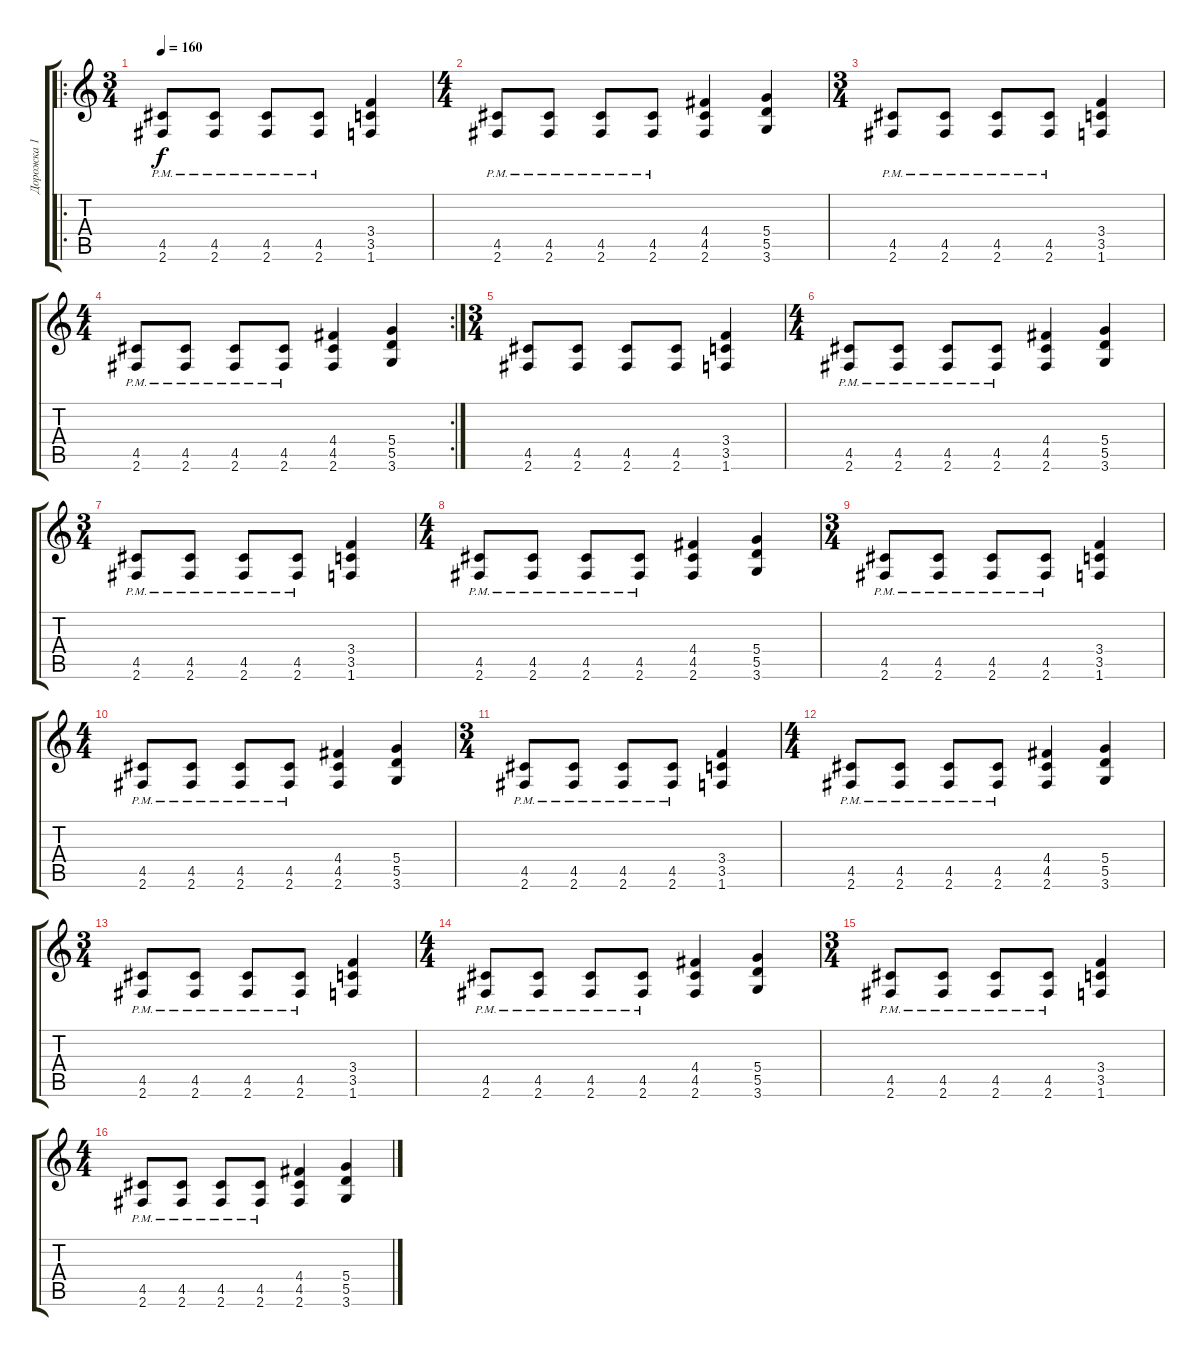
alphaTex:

\track ("Дорожка 1" "Дорожка 1") {instrument distortionguitar}
\staff {score tabs}
\tuning (E4 B3 G3 D3 A2 E2) {hide}
\ro
\ts (3 4)
\tempo 160
\clef g2
\ks c
(4.5{pm} 2.6).8{dy f instrument distortionguitar} (4.5{pm} 2.6).8 (4.5{pm} 2.6).8 (4.5{pm} 2.6).8 (3.4 3.5 1.6).4 |
\ts (4 4)
(4.5{pm} 2.6).8 (4.5{pm} 2.6).8 (4.5{pm} 2.6).8 (4.5{pm} 2.6).8 (4.4 4.5 2.6).4 (5.4 5.5 3.6).4 |
\ts (3 4)
(4.5{pm} 2.6).8 (4.5{pm} 2.6).8 (4.5{pm} 2.6).8 (4.5{pm} 2.6).8 (3.4 3.5 1.6).4 |
\rc 2
\ts (4 4)
(4.5{pm} 2.6).8 (4.5{pm} 2.6).8 (4.5{pm} 2.6).8 (4.5{pm} 2.6).8 (4.4 4.5 2.6).4 (5.4 5.5 3.6).4 |
\ts (3 4)
(4.5 2.6).8 (4.5 2.6).8 (4.5 2.6).8 (4.5 2.6).8 (3.4 3.5 1.6).4 |
\ts (4 4)
(4.5{pm} 2.6).8 (4.5{pm} 2.6).8 (4.5{pm} 2.6).8 (4.5{pm} 2.6).8 (4.4 4.5 2.6).4 (5.4 5.5 3.6).4 |
\ts (3 4)
(4.5{pm} 2.6).8 (4.5{pm} 2.6).8 (4.5{pm} 2.6).8 (4.5{pm} 2.6).8 (3.4 3.5 1.6).4 |
\ts (4 4)
(4.5{pm} 2.6).8 (4.5{pm} 2.6).8 (4.5{pm} 2.6).8 (4.5{pm} 2.6).8 (4.4 4.5 2.6).4 (5.4 5.5 3.6).4 |
\ts (3 4)
(4.5{pm} 2.6).8 (4.5{pm} 2.6).8 (4.5{pm} 2.6).8 (4.5{pm} 2.6).8 (3.4 3.5 1.6).4 |
\ts (4 4)
(4.5{pm} 2.6).8 (4.5{pm} 2.6).8 (4.5{pm} 2.6).8 (4.5{pm} 2.6).8 (4.4 4.5 2.6).4 (5.4 5.5 3.6).4 |
\ts (3 4)
(4.5{pm} 2.6).8 (4.5{pm} 2.6).8 (4.5{pm} 2.6).8 (4.5{pm} 2.6).8 (3.4 3.5 1.6).4 |
\ts (4 4)
(4.5{pm} 2.6).8 (4.5{pm} 2.6).8 (4.5{pm} 2.6).8 (4.5{pm} 2.6).8 (4.4 4.5 2.6).4 (5.4 5.5 3.6).4 |
\ts (3 4)
(4.5{pm} 2.6).8 (4.5{pm} 2.6).8 (4.5{pm} 2.6).8 (4.5{pm} 2.6).8 (3.4 3.5 1.6).4 |
\ts (4 4)
(4.5{pm} 2.6).8 (4.5{pm} 2.6).8 (4.5{pm} 2.6).8 (4.5{pm} 2.6).8 (4.4 4.5 2.6).4 (5.4 5.5 3.6).4 |
\ts (3 4)
(4.5{pm} 2.6).8 (4.5{pm} 2.6).8 (4.5{pm} 2.6).8 (4.5{pm} 2.6).8 (3.4 3.5 1.6).4 |
\ts (4 4)
(4.5{pm} 2.6).8 (4.5{pm} 2.6).8 (4.5{pm} 2.6).8 (4.5{pm} 2.6).8 (4.4 4.5 2.6).4 (5.4 5.5 3.6).4
